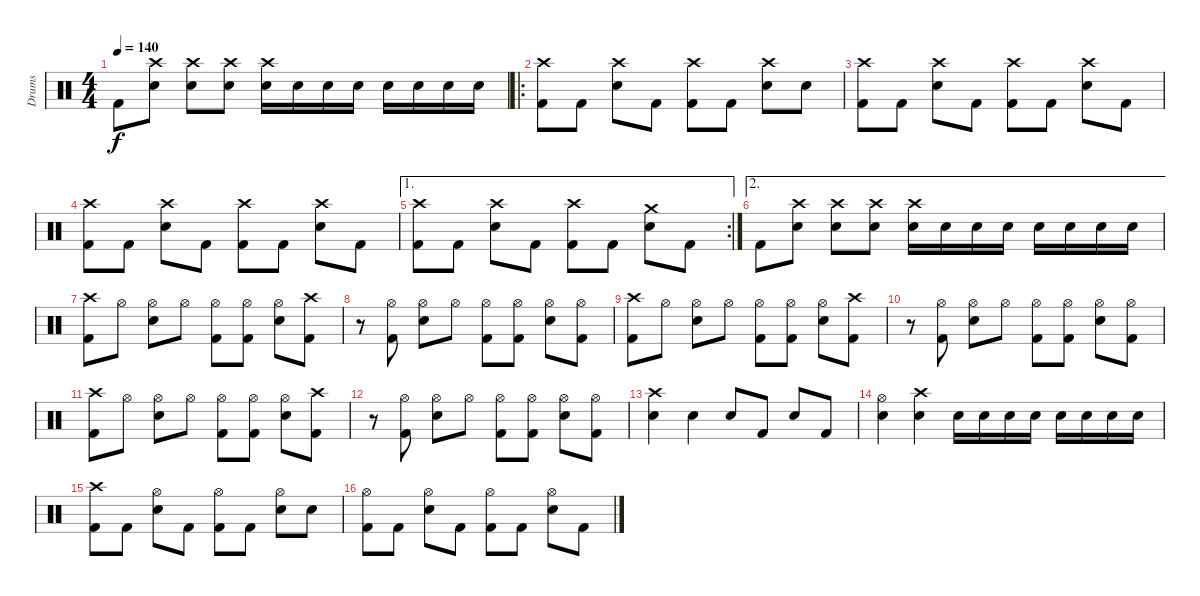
\track ("Drums" "Drums") {instrument percussion}
\staff {score}
\articulation defaults
\ts (4 4)
\tempo 140
\clef neutral
\ks c "Kick (hit) 2".8{dy f}
("Crash high (hit)" "Electric Snare (hit)").8 ("Crash high (hit)" "Electric Snare (hit)").8 ("Crash high (hit)" "Electric Snare (hit)").8 ("Crash high (hit)" "Electric Snare (hit)").16 "Electric Snare (hit)".16 "Electric Snare (hit)".16 "Electric Snare (hit)".16 "Electric Snare (hit)".16 "Electric Snare (hit)".16 "Electric Snare (hit)".16 "Electric Snare (hit)".16 |
\ro
("Crash high (hit)" "Kick (hit) 2").8 "Kick (hit) 2".8 ("Crash high (hit)" "Electric Snare (hit)").8 "Kick (hit) 2".8 ("Crash high (hit)" "Kick (hit) 2").8 "Kick (hit) 2".8 ("Crash high (hit)" "Electric Snare (hit)").8 "Snare (hit)".8 |
("Crash high (hit)" "Kick (hit) 2").8 "Kick (hit) 2".8 ("Crash high (hit)" "Electric Snare (hit)").8 "Kick (hit) 2".8 ("Crash high (hit)" "Kick (hit) 2").8 "Kick (hit) 2".8 ("Crash high (hit)" "Electric Snare (hit)").8 "Kick (hit) 2".8 |
("Crash high (hit)" "Kick (hit) 2").8 "Kick (hit) 2".8 ("Crash high (hit)" "Electric Snare (hit)").8 "Kick (hit) 2".8 ("Crash high (hit)" "Kick (hit) 2").8 "Kick (hit) 2".8 ("Crash high (hit)" "Electric Snare (hit)").8 "Kick (hit) 2".8 |
\ae 1
\rc 2
("Crash high (hit)" "Kick (hit) 2").8 "Kick (hit) 2".8 ("Crash high (hit)" "Electric Snare (hit)").8 "Kick (hit) 2".8 ("Crash high (hit)" "Kick (hit) 2").8 "Kick (hit) 2".8 ("Crash medium (hit)" "Electric Snare (hit)").8 "Kick (hit) 2".8 |
\ae 2 "Kick (hit) 2".8
("Crash high (hit)" "Electric Snare (hit)").8 ("Crash high (hit)" "Electric Snare (hit)").8 ("Crash high (hit)" "Electric Snare (hit)").8 ("Crash high (hit)" "Electric Snare (hit)").16 "Electric Snare (hit)".16 "Electric Snare (hit)".16 "Electric Snare (hit)".16 "Electric Snare (hit)".16 "Electric Snare (hit)".16 "Electric Snare (hit)".16 "Electric Snare (hit)".16 |
("Crash high (hit)" "Kick (hit) 2").8 "Hi-Hat (open)".8 ("Hi-Hat (open)" "Electric Snare (hit)").8 "Hi-Hat (open)".8 ("Hi-Hat (open)" "Kick (hit) 2").8 ("Hi-Hat (open)" "Kick (hit) 2").8 ("Hi-Hat (open)" "Electric Snare (hit)").8 ("Crash high (hit)" "Kick (hit) 2").8 |
r.8 ("Hi-Hat (open)" "Kick (hit) 2").8 ("Hi-Hat (open)" "Electric Snare (hit)").8 "Hi-Hat (open)".8 ("Hi-Hat (open)" "Kick (hit) 2").8 ("Hi-Hat (open)" "Kick (hit) 2").8 ("Hi-Hat (open)" "Electric Snare (hit)").8 ("Hi-Hat (open)" "Kick (hit) 2").8 |
("Crash high (hit)" "Kick (hit) 2").8 "Hi-Hat (open)".8 ("Hi-Hat (open)" "Electric Snare (hit)").8 "Hi-Hat (open)".8 ("Hi-Hat (open)" "Kick (hit) 2").8 ("Hi-Hat (open)" "Kick (hit) 2").8 ("Hi-Hat (open)" "Electric Snare (hit)").8 ("Crash high (hit)" "Kick (hit) 2").8 |
r.8 ("Hi-Hat (open)" "Kick (hit) 2").8 ("Hi-Hat (open)" "Electric Snare (hit)").8 "Hi-Hat (open)".8 ("Hi-Hat (open)" "Kick (hit) 2").8 ("Hi-Hat (open)" "Kick (hit) 2").8 ("Hi-Hat (open)" "Electric Snare (hit)").8 ("Hi-Hat (open)" "Kick (hit) 2").8 |
("Crash high (hit)" "Kick (hit) 2").8 "Hi-Hat (open)".8 ("Hi-Hat (open)" "Electric Snare (hit)").8 "Hi-Hat (open)".8 ("Hi-Hat (open)" "Kick (hit) 2").8 ("Hi-Hat (open)" "Kick (hit) 2").8 ("Hi-Hat (open)" "Electric Snare (hit)").8 ("Crash high (hit)" "Kick (hit) 2").8 |
r.8 ("Hi-Hat (open)" "Kick (hit) 2").8 ("Hi-Hat (open)" "Electric Snare (hit)").8 "Hi-Hat (open)".8 ("Hi-Hat (open)" "Kick (hit) 2").8 ("Hi-Hat (open)" "Kick (hit) 2").8 ("Hi-Hat (open)" "Electric Snare (hit)").8 ("Hi-Hat (open)" "Kick (hit) 2").8 |
("Crash high (hit)" "Electric Snare (hit)").4 "Electric Snare (hit)".4 "Electric Snare (hit)".8 "Kick (hit) 2".8 "Electric Snare (hit)".8 "Kick (hit) 2".8 |
("Hi-Hat (open)" "Electric Snare (hit)").4 ("Crash high (hit)" "Electric Snare (hit)").4 "Electric Snare (hit)".16 "Electric Snare (hit)".16 "Electric Snare (hit)".16 "Electric Snare (hit)".16 "Electric Snare (hit)".16 "Electric Snare (hit)".16 "Electric Snare (hit)".16 "Electric Snare (hit)".16 |
("Crash high (hit)" "Kick (hit) 2").8 "Kick (hit) 2".8 ("Hi-Hat (open)" "Electric Snare (hit)").8 "Kick (hit) 2".8 ("Hi-Hat (open)" "Kick (hit) 2").8 "Kick (hit) 2".8 ("Hi-Hat (open)" "Electric Snare (hit)").8 "Snare (hit)".8 |
("Hi-Hat (open)" "Kick (hit) 2").8 "Kick (hit) 2".8 ("Hi-Hat (open)" "Electric Snare (hit)").8 "Kick (hit) 2".8 ("Hi-Hat (open)" "Kick (hit) 2").8 "Kick (hit) 2".8 ("Hi-Hat (open)" "Electric Snare (hit)").8 "Kick (hit) 2".8
